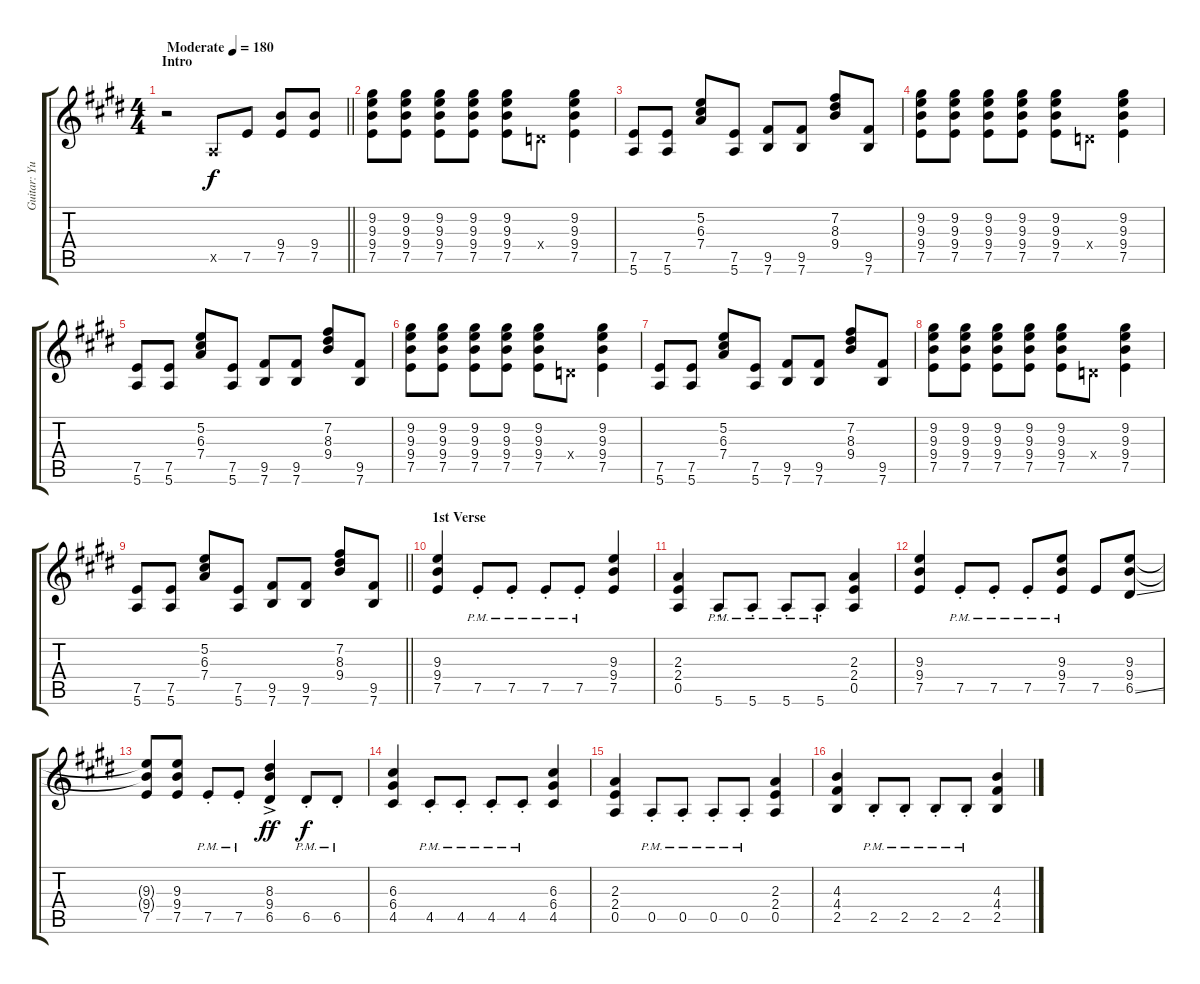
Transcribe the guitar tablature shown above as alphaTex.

\track ("Guitar: Yui Hirasawa" "Guitar: Yu") {instrument distortionguitar}
\staff {score tabs}
\tuning (E4 B3 G3 D3 A2 E2) {hide}
\ts (4 4)
\section ("" "Intro")
\tempo (180 "Moderate")
\clef g2
\barLineRight lightlight
\ks e
r.2{dy f instrument distortionguitar} 0.5{x}.8 7.5.8 (9.4 7.5).8 (9.4 7.5).8 |
(9.2 9.3 9.4 7.5).8 (9.2 9.3 9.4 7.5).8 (9.2 9.3 9.4 7.5).8 (9.2 9.3 9.4 7.5).8 (9.2 9.3 9.4 7.5).8 0.4{x}.8 (9.2 9.3 9.4 7.5).4 |
(7.5 5.6).8 (7.5 5.6).8 (5.2 6.3 7.4).8 (7.5 5.6).8 (9.5 7.6).8 (9.5 7.6).8 (7.2 8.3 9.4).8 (9.5 7.6).8 |
(9.2 9.3 9.4 7.5).8 (9.2 9.3 9.4 7.5).8 (9.2 9.3 9.4 7.5).8 (9.2 9.3 9.4 7.5).8 (9.2 9.3 9.4 7.5).8 0.4{x}.8 (9.2 9.3 9.4 7.5).4 |
(7.5 5.6).8 (7.5 5.6).8 (5.2 6.3 7.4).8 (7.5 5.6).8 (9.5 7.6).8 (9.5 7.6).8 (7.2 8.3 9.4).8 (9.5 7.6).8 |
(9.2 9.3 9.4 7.5).8 (9.2 9.3 9.4 7.5).8 (9.2 9.3 9.4 7.5).8 (9.2 9.3 9.4 7.5).8 (9.2 9.3 9.4 7.5).8 0.4{x}.8 (9.2 9.3 9.4 7.5).4 |
(7.5 5.6).8 (7.5 5.6).8 (5.2 6.3 7.4).8 (7.5 5.6).8 (9.5 7.6).8 (9.5 7.6).8 (7.2 8.3 9.4).8 (9.5 7.6).8 |
(9.2 9.3 9.4 7.5).8 (9.2 9.3 9.4 7.5).8 (9.2 9.3 9.4 7.5).8 (9.2 9.3 9.4 7.5).8 (9.2 9.3 9.4 7.5).8 0.4{x}.8 (9.2 9.3 9.4 7.5).4 |
\barLineRight lightlight
(7.5 5.6).8 (7.5 5.6).8 (5.2 6.3 7.4).8 (7.5 5.6).8 (9.5 7.6).8 (9.5 7.6).8 (7.2 8.3 9.4).8 (9.5 7.6).8 |
\section ("" "1st Verse")
(9.3 9.4 7.5).4 7.5{pm st}.8 7.5{pm st}.8 7.5{pm st}.8 7.5{pm st}.8 (9.3 9.4 7.5).4 |
(2.3 2.4 0.5).4 5.6{pm st}.8 5.6{pm st}.8 5.6{pm st}.8 5.6{pm st}.8 (2.3 2.4 0.5).4 |
(9.3 9.4 7.5).4 7.5{pm st}.8 7.5{pm st}.8 7.5{pm st}.8 (9.3{pm} 9.4{pm} 7.5{pm}).8 7.5.8 (9.3 9.4 6.5{ss}).8 |
(9.3{t} 9.4{t} 7.5).8 (9.3 9.4 7.5).8 7.5{pm st}.8 7.5{pm st}.8 (8.3{ac} 9.4{ac} 6.5{ac}).4{dy ff} 6.5{pm st}.8{dy f} 6.5{pm st}.8 |
(6.3 6.4 4.5).4 4.5{pm st}.8 4.5{pm st}.8 4.5{pm st}.8 4.5{pm st}.8 (6.3 6.4 4.5).4 |
(2.3 2.4 0.5).4 0.5{pm st}.8 0.5{pm st}.8 0.5{pm st}.8 0.5{pm st}.8 (2.3 2.4 0.5).4 |
(4.3 4.4 2.5).4 2.5{pm st}.8 2.5{pm st}.8 2.5{pm st}.8 2.5{pm st}.8 (4.3 4.4 2.5).4
